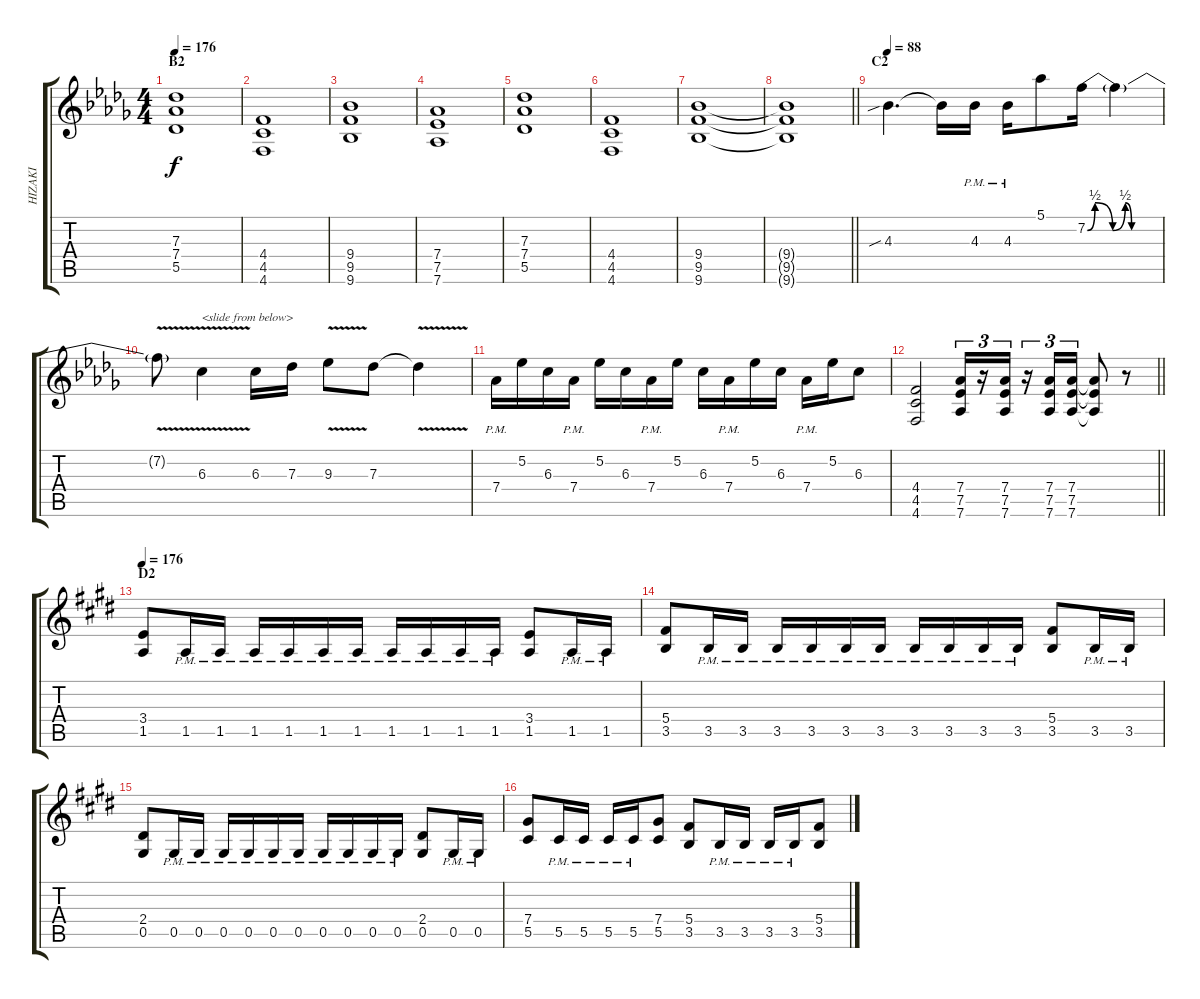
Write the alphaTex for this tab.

\track ("HIZAKI" "HIZAKI") {instrument overdrivenguitar}
\staff {score tabs}
\tuning (Eb4 Bb3 Gb3 Db3 Ab2 Db2) {hide}
\ts (4 4)
\section ("" "B2")
\tempo 176
\clef g2
\ks bbminor
(7.3 7.4 5.5).1{dy f} |
(4.4 4.5 4.6).1 |
(9.4 9.5 9.6).1 |
(7.4 7.5 7.6).1 |
(7.3 7.4 5.5).1 |
(4.4 4.5 4.6).1 |
(9.4 9.5 9.6).1 |
\barLineRight lightlight
(9.4{t} 9.5{t} 9.6{t}).1 |
\section ("" "C2")
\tempo 88
4.3{sib}.4{d} 4.3{t}.16 4.3{pm}.16 4.3{pm}.16 5.1.8 7.2{be (custom 0 0 6 2 20 0 30 2 35 0 45 0 60 0)}.16 7.2{t}.4 |
7.2{v t}.8 6.3{v}.4{txt "<slide from below>"} 6.3.16 7.3.16 9.3{v}.8 7.3.8 7.3{v t}.4 |
7.4{pm}.16 5.2.16 6.3.16 7.4{pm}.16 5.2.16 6.3.16 7.4{pm}.16 5.2.16 6.3.16 7.4{pm}.16 5.2.16 6.3.16 7.4{pm}.16 5.2.16 6.3.8 |
\barLineRight lightlight
(4.4 4.5 4.6).2 (7.4 7.5 7.6).16{tu (3 2)} r.16{tu (3 2)} (7.4 7.5 7.6).16{tu (3 2)} r.16{tu (3 2)} (7.4 7.5 7.6).16{tu (3 2)} (7.4 7.5 7.6).16{tu (3 2)} (7.4{t} 7.5{t} 7.6{t}).8 r.8 |
\section ("" "D2")
\tempo 176
\ks c#minor
(3.4 1.5).8 1.5{pm}.16 1.5{pm}.16 1.5{pm}.16 1.5{pm}.16 1.5{pm}.16 1.5{pm}.16 1.5{pm}.16 1.5{pm}.16 1.5{pm}.16 1.5{pm}.16 (3.4 1.5).8 1.5{pm}.16 1.5{pm}.16 |
(5.4 3.5).8 3.5{pm}.16 3.5{pm}.16 3.5{pm}.16 3.5{pm}.16 3.5{pm}.16 3.5{pm}.16 3.5{pm}.16 3.5{pm}.16 3.5{pm}.16 3.5{pm}.16 (5.4 3.5).8 3.5{pm}.16 3.5{pm}.16 |
(2.4 0.5).8 0.5{pm}.16 0.5{pm}.16 0.5{pm}.16 0.5{pm}.16 0.5{pm}.16 0.5{pm}.16 0.5{pm}.16 0.5{pm}.16 0.5{pm}.16 0.5{pm}.16 (2.4 0.5).8 0.5{pm}.16 0.5{pm}.16 |
(7.4 5.5).8 5.5{pm}.16 5.5{pm}.16 5.5{pm}.16 5.5{pm}.16 (7.4 5.5).8 (5.4 3.5).8 3.5{pm}.16 3.5{pm}.16 3.5{pm}.16 3.5{pm}.16 (5.4 3.5).8
